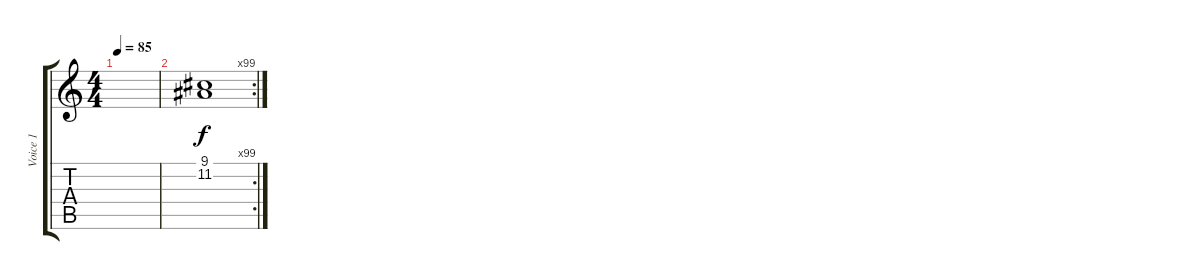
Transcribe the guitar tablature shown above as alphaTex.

\track ("Voice 1" "Voice 1") {instrument choiraahs}
\staff {score tabs}
\tuning (E4 B3 G3 D3 A2 E2) {hide}
\ts (4 4)
\tempo 85
\clef g2
\ks c
|
\rc 99
(9.1 11.2).1{volume 14}
